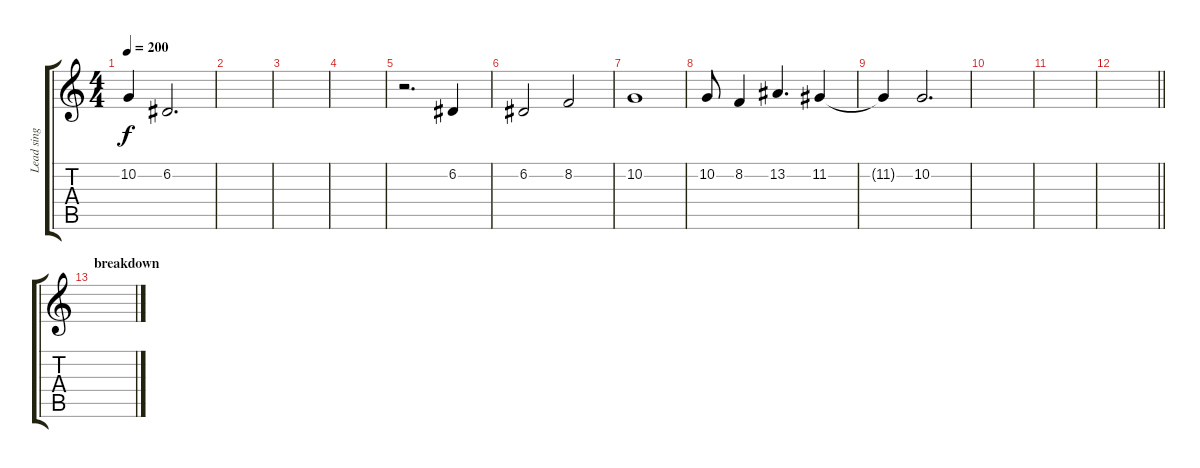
\track ("Lead sing" "Lead sing") {instrument pad1newage}
\staff {score tabs}
\tuning (D4 A3 F3 C3 G2 C2) {hide}
\ts (4 4)
\tempo 200
\clef g2
\ks c
10.2{t}.4{dy f} 6.2.2{d} |
|
|
|
r.2{d} 6.2.4 |
6.2.2 8.2.2 |
10.2.1 |
10.2.8 8.2.4 13.2.4{d} 11.2.4 |
11.2{t}.4 10.2.2{d} |
|
|
\barLineRight lightlight
|
\section ("" "breakdown")
